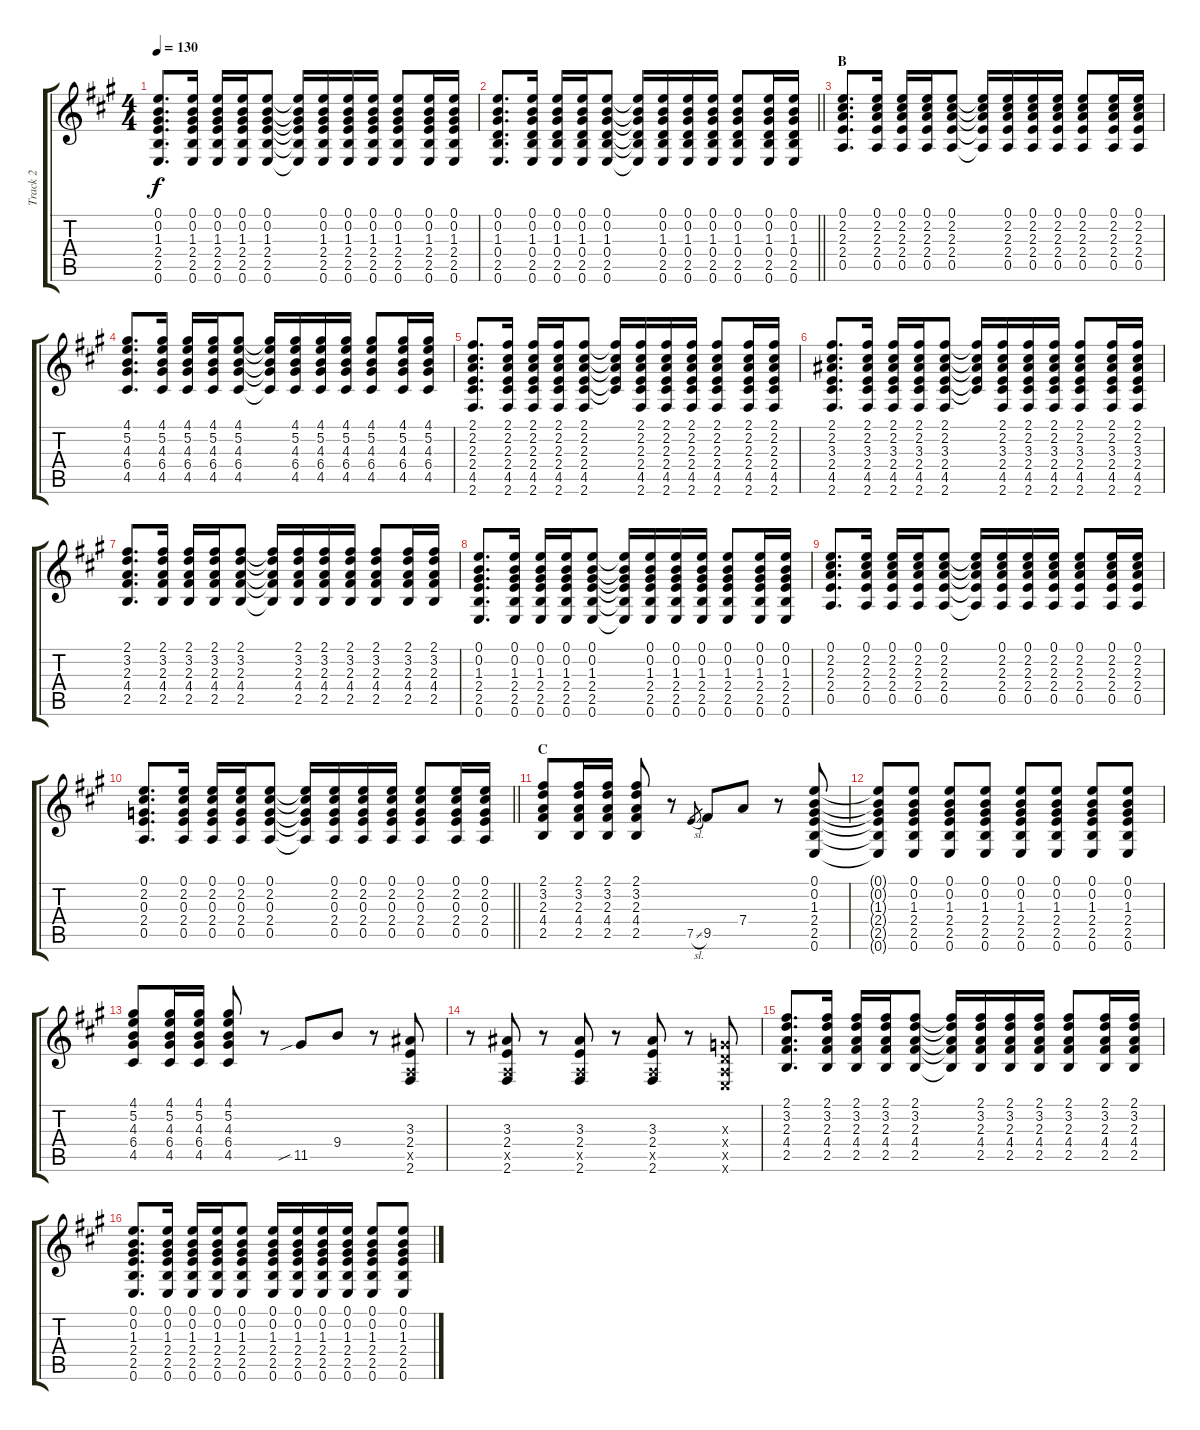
\track ("Track 2" "Track 2") {instrument acousticguitarsteel}
\staff {score tabs}
\tuning (E4 B3 G3 D3 A2 E2) {hide}
\ts (4 4)
\tempo 130
\clef g2
\ks a
(0.1 0.2 1.3 2.4 2.5 0.6).8{d dy f} (0.1 0.2 1.3 2.4 2.5 0.6).16 (0.1 0.2 1.3 2.4 2.5 0.6).16 (0.1 0.2 1.3 2.4 2.5 0.6).16 (0.1 0.2 1.3 2.4 2.5 0.6).8 (0.1{t} 0.2{t} 1.3{t} 2.4{t} 2.5{t} 0.6{t}).16 (0.1 0.2 1.3 2.4 2.5 0.6).16 (0.1 0.2 1.3 2.4 2.5 0.6).16 (0.1 0.2 1.3 2.4 2.5 0.6).16 (0.1 0.2 1.3 2.4 2.5 0.6).8 (0.1 0.2 1.3 2.4 2.5 0.6).16 (0.1 0.2 1.3 2.4 2.5 0.6).16 |
\barLineRight lightlight
(0.1 0.2 1.3 0.4 2.5 0.6).8{d} (0.1 0.2 1.3 0.4 2.5 0.6).16 (0.1 0.2 1.3 0.4 2.5 0.6).16 (0.1 0.2 1.3 0.4 2.5 0.6).16 (0.1 0.2 1.3 0.4 2.5 0.6).8 (0.1{t} 0.2{t} 1.3{t} 0.4{t} 2.5{t} 0.6{t}).16 (0.1 0.2 1.3 0.4 2.5 0.6).16 (0.1 0.2 1.3 0.4 2.5 0.6).16 (0.1 0.2 1.3 0.4 2.5 0.6).16 (0.1 0.2 1.3 0.4 2.5 0.6).8 (0.1 0.2 1.3 0.4 2.5 0.6).16 (0.1 0.2 1.3 0.4 2.5 0.6).16 |
\section ("" "B")
(0.1 2.2 2.3 2.4 0.5).8{d} (0.1 2.2 2.3 2.4 0.5).16 (0.1 2.2 2.3 2.4 0.5).16 (0.1 2.2 2.3 2.4 0.5).16 (0.1 2.2 2.3 2.4 0.5).8 (0.1{t} 2.2{t} 2.3{t} 2.4{t} 0.5{t}).16 (0.1 2.2 2.3 2.4 0.5).16 (0.1 2.2 2.3 2.4 0.5).16 (0.1 2.2 2.3 2.4 0.5).16 (0.1 2.2 2.3 2.4 0.5).8 (0.1 2.2 2.3 2.4 0.5).16 (0.1 2.2 2.3 2.4 0.5).16 |
(4.1 5.2 4.3 6.4 4.5).8{d} (4.1 5.2 4.3 6.4 4.5).16 (4.1 5.2 4.3 6.4 4.5).16 (4.1 5.2 4.3 6.4 4.5).16 (4.1 5.2 4.3 6.4 4.5).8 (4.1{t} 5.2{t} 4.3{t} 6.4{t} 4.5{t}).16 (4.1 5.2 4.3 6.4 4.5).16 (4.1 5.2 4.3 6.4 4.5).16 (4.1 5.2 4.3 6.4 4.5).16 (4.1 5.2 4.3 6.4 4.5).8 (4.1 5.2 4.3 6.4 4.5).16 (4.1 5.2 4.3 6.4 4.5).16 |
(2.1 2.2 2.3 2.4 4.5 2.6).8{d} (2.1 2.2 2.3 2.4 4.5 2.6).16 (2.1 2.2 2.3 2.4 4.5 2.6).16 (2.1 2.2 2.3 2.4 4.5 2.6).16 (2.1 2.2 2.3 2.4 4.5 2.6).8 (2.1{t} 2.2{t} 2.3{t} 2.4{t} 4.5{t}).16 (2.1 2.2 2.3 2.4 4.5 2.6).16 (2.1 2.2 2.3 2.4 4.5 2.6).16 (2.1 2.2 2.3 2.4 4.5 2.6).16 (2.1 2.2 2.3 2.4 4.5 2.6).8 (2.1 2.2 2.3 2.4 4.5 2.6).16 (2.1 2.2 2.3 2.4 4.5 2.6).16 |
(2.1 2.2 3.3 2.4 4.5 2.6).8{d} (2.1 2.2 3.3 2.4 4.5 2.6).16 (2.1 2.2 3.3 2.4 4.5 2.6).16 (2.1 2.2 3.3 2.4 4.5 2.6).16 (2.1 2.2 3.3 2.4 4.5 2.6).8 (2.1{t} 2.2{t} 3.3{t} 2.4{t} 4.5{t}).16 (2.1 2.2 3.3 2.4 4.5 2.6).16 (2.1 2.2 3.3 2.4 4.5 2.6).16 (2.1 2.2 3.3 2.4 4.5 2.6).16 (2.1 2.2 3.3 2.4 4.5 2.6).8 (2.1 2.2 3.3 2.4 4.5 2.6).16 (2.1 2.2 3.3 2.4 4.5 2.6).16 |
(2.1 3.2 2.3 4.4 2.5).8{d} (2.1 3.2 2.3 4.4 2.5).16 (2.1 3.2 2.3 4.4 2.5).16 (2.1 3.2 2.3 4.4 2.5).16 (2.1 3.2 2.3 4.4 2.5).8 (2.1{t} 3.2{t} 2.3{t} 4.4{t} 2.5{t}).16 (2.1 3.2 2.3 4.4 2.5).16 (2.1 3.2 2.3 4.4 2.5).16 (2.1 3.2 2.3 4.4 2.5).16 (2.1 3.2 2.3 4.4 2.5).8 (2.1 3.2 2.3 4.4 2.5).16 (2.1 3.2 2.3 4.4 2.5).16 |
(0.1 0.2 1.3 2.4 2.5 0.6).8{d} (0.1 0.2 1.3 2.4 2.5 0.6).16 (0.1 0.2 1.3 2.4 2.5 0.6).16 (0.1 0.2 1.3 2.4 2.5 0.6).16 (0.1 0.2 1.3 2.4 2.5 0.6).8 (0.1{t} 0.2{t} 1.3{t} 2.4{t} 2.5{t} 0.6{t}).16 (0.1 0.2 1.3 2.4 2.5 0.6).16 (0.1 0.2 1.3 2.4 2.5 0.6).16 (0.1 0.2 1.3 2.4 2.5 0.6).16 (0.1 0.2 1.3 2.4 2.5 0.6).8 (0.1 0.2 1.3 2.4 2.5 0.6).16 (0.1 0.2 1.3 2.4 2.5 0.6).16 |
(0.1 2.2 2.3 2.4 0.5).8{d} (0.1 2.2 2.3 2.4 0.5).16 (0.1 2.2 2.3 2.4 0.5).16 (0.1 2.2 2.3 2.4 0.5).16 (0.1 2.2 2.3 2.4 0.5).8 (0.1{t} 2.2{t} 2.3{t} 2.4{t} 0.5{t}).16 (0.1 2.2 2.3 2.4 0.5).16 (0.1 2.2 2.3 2.4 0.5).16 (0.1 2.2 2.3 2.4 0.5).16 (0.1 2.2 2.3 2.4 0.5).8 (0.1 2.2 2.3 2.4 0.5).16 (0.1 2.2 2.3 2.4 0.5).16 |
\barLineRight lightlight
(0.1 2.2 0.3 2.4 0.5).8{d} (0.1 2.2 0.3 2.4 0.5).16 (0.1 2.2 0.3 2.4 0.5).16 (0.1 2.2 0.3 2.4 0.5).16 (0.1 2.2 0.3 2.4 0.5).8 (0.1{t} 2.2{t} 0.3{t} 2.4{t} 0.5{t}).16 (0.1 2.2 0.3 2.4 0.5).16 (0.1 2.2 0.3 2.4 0.5).16 (0.1 2.2 0.3 2.4 0.5).16 (0.1 2.2 0.3 2.4 0.5).8 (0.1 2.2 0.3 2.4 0.5).16 (0.1 2.2 0.3 2.4 0.5).16 |
\section ("" "C")
(2.1 3.2 2.3 4.4 2.5).8 (2.1 3.2 2.3 4.4 2.5).16 (2.1 3.2 2.3 4.4 2.5).16 (2.1 3.2 2.3 4.4 2.5).8 r.8 7.5{sl}.8{gr} 9.5.8 7.4.8 r.8 (0.1 0.2 1.3 2.4 2.5 0.6).8 |
(0.1{t} 0.2{t} 1.3{t} 2.4{t} 2.5{t} 0.6{t}).8 (0.1 0.2 1.3 2.4 2.5 0.6).8 (0.1 0.2 1.3 2.4 2.5 0.6).8 (0.1 0.2 1.3 2.4 2.5 0.6).8 (0.1 0.2 1.3 2.4 2.5 0.6).8 (0.1 0.2 1.3 2.4 2.5 0.6).8 (0.1 0.2 1.3 2.4 2.5 0.6).8 (0.1 0.2 1.3 2.4 2.5 0.6).8 |
(4.1 5.2 4.3 6.4 4.5).8 (4.1 5.2 4.3 6.4 4.5).16 (4.1 5.2 4.3 6.4 4.5).16 (4.1 5.2 4.3 6.4 4.5).8 r.8 11.5{sib}.8 9.4.8 r.8 (3.3 2.4 0.5{x} 2.6).8 |
r.8 (3.3 2.4 0.5{x} 2.6).8 r.8 (3.3 2.4 0.5{x} 2.6).8 r.8 (3.3 2.4 0.5{x} 2.6).8 r.8 (0.3{x} 0.4{x} 0.5{x} 0.6{x}).8 |
(2.1 3.2 2.3 4.4 2.5).8{d} (2.1 3.2 2.3 4.4 2.5).16 (2.1 3.2 2.3 4.4 2.5).16 (2.1 3.2 2.3 4.4 2.5).16 (2.1 3.2 2.3 4.4 2.5).8 (2.1{t} 3.2{t} 2.3{t} 4.4{t} 2.5{t}).16 (2.1 3.2 2.3 4.4 2.5).16 (2.1 3.2 2.3 4.4 2.5).16 (2.1 3.2 2.3 4.4 2.5).16 (2.1 3.2 2.3 4.4 2.5).8 (2.1 3.2 2.3 4.4 2.5).16 (2.1 3.2 2.3 4.4 2.5).16 |
(0.1 0.2 1.3 2.4 2.5 0.6).8{d} (0.1 0.2 1.3 2.4 2.5 0.6).16 (0.1 0.2 1.3 2.4 2.5 0.6).16 (0.1 0.2 1.3 2.4 2.5 0.6).16 (0.1 0.2 1.3 2.4 2.5 0.6).8 (0.1 0.2 1.3 2.4 2.5 0.6).16 (0.1 0.2 1.3 2.4 2.5 0.6).16 (0.1 0.2 1.3 2.4 2.5 0.6).16 (0.1 0.2 1.3 2.4 2.5 0.6).16 (0.1 0.2 1.3 2.4 2.5 0.6).8 (0.1 0.2 1.3 2.4 2.5 0.6).8
